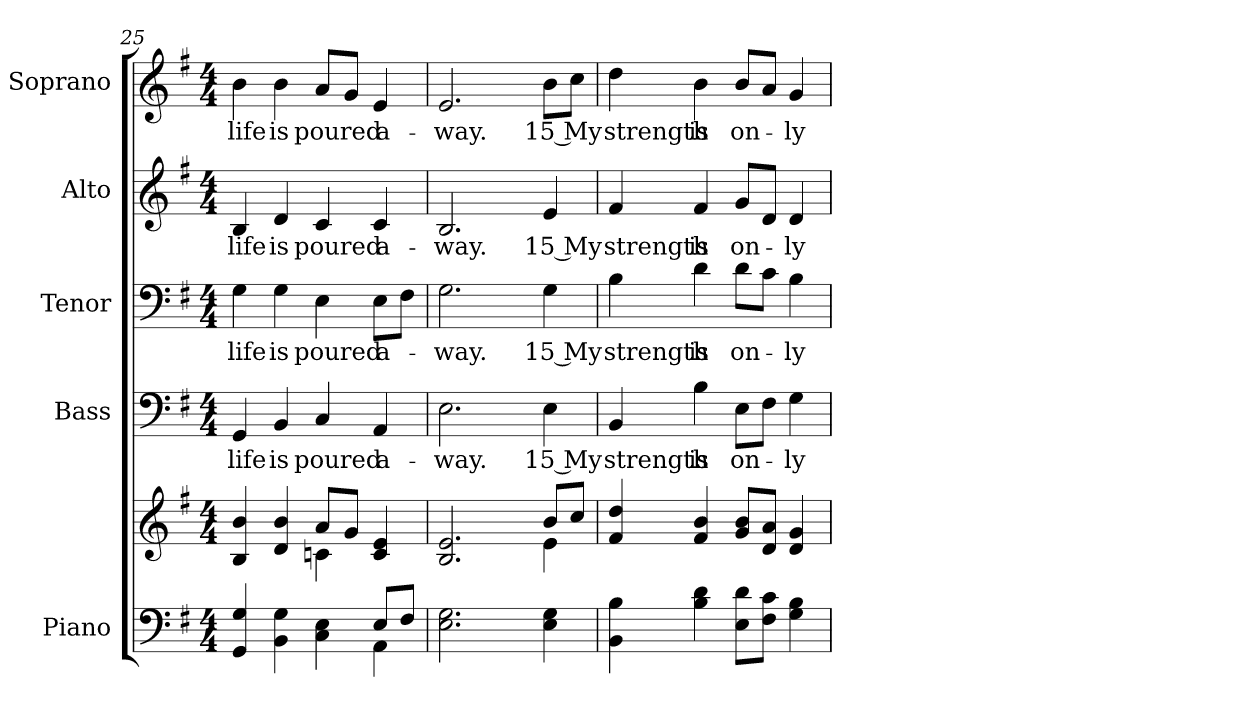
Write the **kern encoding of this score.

**kern	**kern	**kern	**text	**kern	**text	**kern	**text	**kern	**text
*part5	*part5	*part4	*part4	*part3	*part3	*part2	*part2	*part1	*part1
*staff6	*staff5	*staff4	*staff4	*staff3	*staff3	*staff2	*staff2	*staff1	*staff1
*I"Piano	*	*I"Bass	*	*I"Tenor	*	*I"Alto	*	*I"Soprano	*
*I'Pno.	*	*I'B.	*	*I'T.	*	*I'A.	*	*I'S.	*
*clefF4	*clefG2	*clefF4	*	*clefF4	*	*clefG2	*	*clefG2	*
*k[f#]	*k[f#]	*k[f#]	*	*k[f#]	*	*k[f#]	*	*k[f#]	*
*G:	*G:	*G:	*	*G:	*	*G:	*	*G:	*
*M4/4	*M4/4	*M4/4	*	*M4/4	*	*M4/4	*	*M4/4	*
=25	=25	=25	=25	=25	=25	=25	=25	=25	=25
*^	*^	*	*	*	*	*	*	*	*
!	!	!	!	!	!LO:LY:b:color=#000000	!	!	!	!	!	!
!	!	!	!	!	!	!	!LO:LY:b:color=#000000	!	!	!	!
!	!	!	!	!	!	!	!	!	!LO:LY:b:color=#000000	!	!
!	!	!	!	!	!	!	!	!	!	!	!LO:LY:b:color=#000000
4GGi/ 4Gi	2ryy	4Bi/ 4bi	2ryy	4GGi/	life	4Gi\	life	4Bi/	life	4bi\	life
!	!	!	!	!	!LO:LY:b:color=#000000	!	!	!	!	!	!
!	!	!	!	!	!	!	!LO:LY:b:color=#000000	!	!	!	!
!	!	!	!	!	!	!	!	!	!LO:LY:b:color=#000000	!	!
!	!	!	!	!	!	!	!	!	!	!	!LO:LY:b:color=#000000
4BBi\ 4Gi	.	4di/ 4bi	.	4BBi/	is	4Gi\	is	4di/	is	4bi\	is
!	!	!	!	!	!LO:LY:b:color=#000000	!	!	!	!	!	!
!	!	!	!	!	!	!	!LO:LY:b:color=#000000	!	!	!	!
!	!	!	!	!	!	!	!	!	!LO:LY:b:color=#000000	!	!
!	!	!	!	!	!	!	!	!	!	!	!LO:LY:b:color=#000000
4Ci\ 4Ei	4ryy	8ai/L	4cni\	4Ci/	poured	4Ei\	poured	4ci/	poured	8ai/L	poured
.	.	8gi/J	.	.	.	.	.	.	.	8gi/J	.
!	!	!	!	!	!LO:LY:b:color=#000000	!	!	!	!	!	!
!	!	!	!	!	!	!	!LO:LY:b:color=#000000	!	!	!	!
!	!	!	!	!	!	!	!	!	!LO:LY:b:color=#000000	!	!
!	!	!	!	!	!	!	!	!	!	!	!LO:LY:b:color=#000000
8Ei/L	4AAi\	4ci/ 4ei	4ryy	4AAi/	a-	8Ei\L	a-	4ci/	a-	4ei/	a-
8F#i/J	.	.	.	.	.	8F#i\J	.	.	.	.	.
*v	*v	*	*	*	*	*	*	*	*	*	*
!!LO:PB:g=z
=26	=26	=26	=26	=26	=26	=26	=26	=26	=26	=26
!	!	!	!	!LO:LY:b:color=#000000	!	!	!	!	!	!
!	!	!	!	!	!	!LO:LY:b:color=#000000	!	!	!	!
!	!	!	!	!	!	!	!	!LO:LY:b:color=#000000	!	!
!	!	!	!	!	!	!	!	!	!	!LO:LY:b:color=#000000
2.Ei\ 2.Gi	2.Bi/ 2.ei	2ryy	2.Ei\	-way.	2.Gi\	-way.	2.Bi/	-way.	2.ei/	-way.
.	.	4ryy	.	.	.	.	.	.	.	.
!	!	!	!	!LO:LY:b:color=#000000	!	!	!	!	!	!
!	!	!	!	!	!	!LO:LY:b:color=#000000	!	!	!	!
!	!	!	!	!	!	!	!	!LO:LY:b:color=#000000	!	!
!	!	!	!	!	!	!	!	!	!	!LO:LY:b:color=#000000
4Ei\ 4Gi	8bi/L	4ei\	4Ei\	15 My	4Gi\	15 My	4ei/	15 My	8bi\L	15 My
.	8cci/J	.	.	.	.	.	.	.	8cci\J	.
*	*v	*v	*	*	*	*	*	*	*	*
=27	=27	=27	=27	=27	=27	=27	=27	=27	=27
!	!	!	!LO:LY:b:color=#000000	!	!	!	!	!	!
!	!	!	!	!	!LO:LY:b:color=#000000	!	!	!	!
!	!	!	!	!	!	!	!LO:LY:b:color=#000000	!	!
!	!	!	!	!	!	!	!	!	!LO:LY:b:color=#000000
4BBi\ 4Bi	4f#i/ 4ddi	4BBi/	strength	4Bi\	strength	4f#i/	strength	4ddi\	strength
!	!	!	!LO:LY:b:color=#000000	!	!	!	!	!	!
!	!	!	!	!	!LO:LY:b:color=#000000	!	!	!	!
!	!	!	!	!	!	!	!LO:LY:b:color=#000000	!	!
!	!	!	!	!	!	!	!	!	!LO:LY:b:color=#000000
4Bi\ 4di	4f#i/ 4bi	4Bi\	is	4di\	is	4f#i/	is	4bi\	is
!	!	!	!LO:LY:b:color=#000000	!	!	!	!	!	!
!	!	!	!	!	!LO:LY:b:color=#000000	!	!	!	!
!	!	!	!	!	!	!	!LO:LY:b:color=#000000	!	!
!	!	!	!	!	!	!	!	!	!LO:LY:b:color=#000000
8Ei\ 8diL	8gi/ 8biL	8Ei\L	on-	8di\L	on-	8gi/L	on-	8bi/L	on-
8F#i\ 8ciJ	8di/ 8aiJ	8F#i\J	.	8ci\J	.	8di/J	.	8ai/J	.
!	!	!	!LO:LY:b:color=#000000	!	!	!	!	!	!
!	!	!	!	!	!LO:LY:b:color=#000000	!	!	!	!
!	!	!	!	!	!	!	!LO:LY:b:color=#000000	!	!
!	!	!	!	!	!	!	!	!	!LO:LY:b:color=#000000
4Gi\ 4Bi	4di/ 4gi	4Gi\	-ly	4Bi\	-ly	4di/	-ly	4gi/	-ly
=	=	=	=	=	=	=	=	=	=
*-	*-	*-	*-	*-	*-	*-	*-	*-	*-
